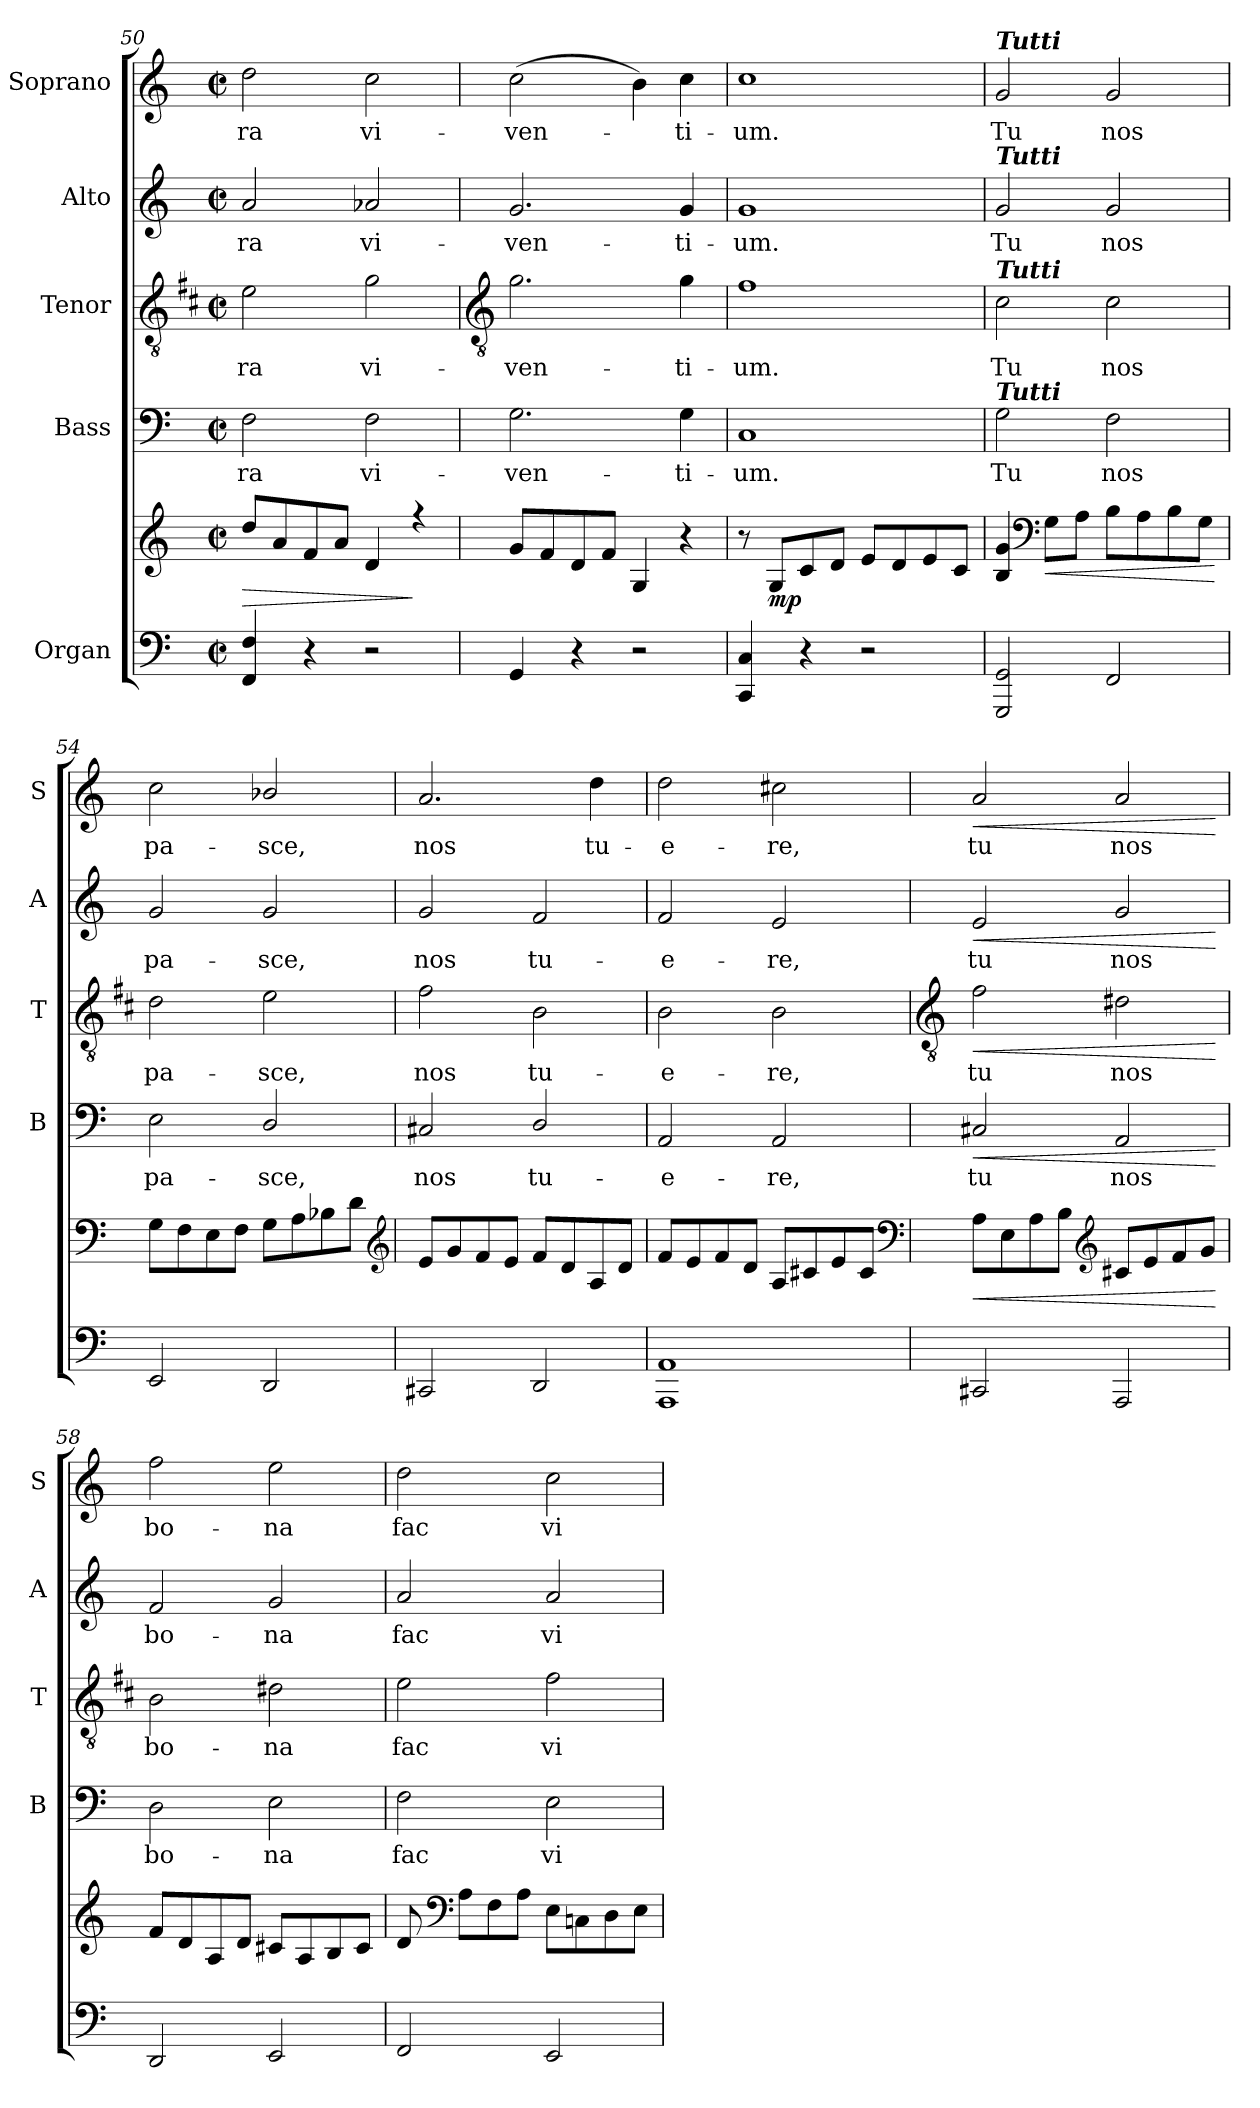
**kern	**kern	**dynam	**kern	**text	**dynam	**kern	**text	**dynam	**kern	**text	**dynam	**kern	**text	**dynam
*part5	*part5	*part5	*part4	*part4	*part4	*part3	*part3	*part3	*part2	*part2	*part2	*part1	*part1	*part1
*staff6	*staff5	*staff5/6	*staff4	*staff4	*staff4	*staff3	*staff3	*staff3	*staff2	*staff2	*staff2	*staff1	*staff1	*staff1
*I"Organ	*	*	*I"Bass	*	*	*I"Tenor	*	*	*I"Alto	*	*	*I"Soprano	*	*
*	*	*	*I'B	*	*	*I'T	*	*	*I'A	*	*	*I'S	*	*
*clefF4	*clefG2	*	*clefF4	*	*	*clefGv2	*	*	*clefG2	*	*	*clefG2	*	*
*	*	*	*	*	*	*ITrd1c2	*	*	*	*	*	*	*	*
*k[]	*k[]	*	*k[]	*	*	*k[]	*	*	*k[]	*	*	*k[]	*	*
*C:	*C:	*	*C:	*	*	*C:	*	*	*C:	*	*	*C:	*	*
*M2/2	*M2/2	*	*M2/2	*	*	*M2/2	*	*	*M2/2	*	*	*M2/2	*	*
*met(c|)	*met(c|)	*	*met(c|)	*	*	*met(c|)	*	*	*met(c|)	*	*	*met(c|)	*	*
=50	=50	=50	=50	=50	=50	=50	=50	=50	=50	=50	=50	=50	=50	=50
!	!	!LO:HP:b	!	!LO:LY:b	!	!	!LO:LY:b	!	!	!LO:LY:b	!	!	!LO:LY:b	!
*	*^	*	*	*	*	*	*	*	*	*	*	*	*	*
4FF 4F	8ddL	1ryy	>	2F	-ra	.	2d	-ra	.	2a	-ra	.	2dd	-ra	.
.	8a	.	.	.	.	.	.	.	.	.	.	.	.	.	.
4r	8f	.	.	.	.	.	.	.	.	.	.	.	.	.	.
.	8aJ	.	.	.	.	.	.	.	.	.	.	.	.	.	.
!	!	!	!	!	!LO:LY:b	!	!	!LO:LY:b	!	!	!LO:LY:b	!	!	!LO:LY:b	!
2r	4d	.	.	2F	vi-	.	2f	vi-	.	2a-X	vi-	.	2cc	vi-	.
.	4r	.	]	.	.	.	.	.	.	.	.	.	.	.	.
*	*v	*v	*	*	*	*	*	*	*	*	*	*	*	*	*
!!LO:LB:g=z
=51	=51	=51	=51	=51	=51	=51	=51	=51	=51	=51	=51	=51	=51	=51
*	*	*	*	*	*	*clefGv2	*	*	*	*	*	*	*	*
!	!	!	!	!LO:LY:b	!	!	!LO:LY:b	!	!	!LO:LY:b	!	!	!LO:LY:b	!
4GG	8gL	.	2.G	-ven-	.	2.f	-ven-	.	2.g	-ven-	.	(>2cc	-ven-	.
.	8f	.	.	.	.	.	.	.	.	.	.	.	.	.
4r	8d	.	.	.	.	.	.	.	.	.	.	.	.	.
.	8fJ	.	.	.	.	.	.	.	.	.	.	.	.	.
2r	4G	.	.	.	.	.	.	.	.	.	.	4b)	.	.
!	!	!	!	!LO:LY:b	!	!	!LO:LY:b	!	!	!LO:LY:b	!	!	!LO:LY:b	!
.	4r	.	4G	-ti-	.	4f	-ti-	.	4g	-ti-	.	4cc	ti-	.
=52	=52	=52	=52	=52	=52	=52	=52	=52	=52	=52	=52	=52	=52	=52
!	!	!	!	!LO:LY:b	!	!	!LO:LY:b	!	!	!LO:LY:b	!	!	!LO:LY:b	!
4CC 4C	8r	.	1C	-um.	.	1e	-um.	.	1g	-um.	.	1cc	-um.	.
!	!	!LO:DY:b	!	!	!	!	!	!	!	!	!	!	!	!
.	8GL	mp	.	.	.	.	.	.	.	.	.	.	.	.
4r	8c	.	.	.	.	.	.	.	.	.	.	.	.	.
.	8dJ	.	.	.	.	.	.	.	.	.	.	.	.	.
2r	8eL	.	.	.	.	.	.	.	.	.	.	.	.	.
.	8d	.	.	.	.	.	.	.	.	.	.	.	.	.
.	8e	.	.	.	.	.	.	.	.	.	.	.	.	.
.	8cJ	.	.	.	.	.	.	.	.	.	.	.	.	.
=53	=53	=53	=53	=53	=53	=53	=53	=53	=53	=53	=53	=53	=53	=53
!	!	!	!	!	!	!	!	!	!	!	!	!LO:TX:a:Bi:t=Tutti	!	!
!	!	!	!	!	!	!	!	!	!LO:TX:a:Bi:t=Tutti	!	!	!	!	!
!	!	!	!	!	!	!LO:TX:a:Bi:t=Tutti	!	!	!	!	!	!	!	!
!	!	!	!LO:TX:a:Bi:t=Tutti	!	!	!	!	!	!	!	!	!	!	!
!	!	!	!	!LO:LY:b	!	!	!LO:LY:b	!	!	!LO:LY:b	!	!	!LO:LY:b	!
2GGG 2GG	4B 4g	.	2G	Tu	.	2B	Tu	.	2g	Tu	.	2g	Tu	.
*	*clefF4	*	*	*	*	*	*	*	*	*	*	*	*	*
!	!	!LO:HP:b	!	!	!	!	!	!	!	!	!	!	!	!
.	8GL	<	.	.	.	.	.	.	.	.	.	.	.	.
.	8AJ	.	.	.	.	.	.	.	.	.	.	.	.	.
!	!	!	!	!LO:LY:b	!	!	!LO:LY:b	!	!	!LO:LY:b	!	!	!LO:LY:b	!
2FF	8BL	.	2F	nos	.	2B	nos	.	2g	nos	.	2g	nos	.
.	8A	.	.	.	.	.	.	.	.	.	.	.	.	.
.	8B	.	.	.	.	.	.	.	.	.	.	.	.	.
.	8GJ	.	.	.	.	.	.	.	.	.	.	.	.	.
.	.	[	.	.	.	.	.	.	.	.	.	.	.	.
=54	=54	=54	=54	=54	=54	=54	=54	=54	=54	=54	=54	=54	=54	=54
!	!	!	!	!LO:LY:b	!	!	!LO:LY:b	!	!	!LO:LY:b	!	!	!LO:LY:b	!
2EE	8GL	.	2E	pa-	.	2c	pa-	.	2g	pa-	.	2cc	pa-	.
.	8F	.	.	.	.	.	.	.	.	.	.	.	.	.
.	8E	.	.	.	.	.	.	.	.	.	.	.	.	.
.	8FJ	.	.	.	.	.	.	.	.	.	.	.	.	.
!	!	!	!	!LO:LY:b	!	!	!LO:LY:b	!	!	!LO:LY:b	!	!	!LO:LY:b	!
2DD	8GL	.	2D/	-sce,	.	2d	-sce,	.	2g	-sce,	.	2b-X/	-sce,	.
.	8A	.	.	.	.	.	.	.	.	.	.	.	.	.
.	8B-X	.	.	.	.	.	.	.	.	.	.	.	.	.
.	8dJ	.	.	.	.	.	.	.	.	.	.	.	.	.
*	*clefG2	*	*	*	*	*	*	*	*	*	*	*	*	*
=55	=55	=55	=55	=55	=55	=55	=55	=55	=55	=55	=55	=55	=55	=55
!	!	!	!	!LO:LY:b	!	!	!LO:LY:b	!	!	!LO:LY:b	!	!	!LO:LY:b	!
2CC#X	8eL	.	2C#X	nos	.	2e	nos	.	2g	nos	.	2.a	nos	.
.	8g	.	.	.	.	.	.	.	.	.	.	.	.	.
.	8f	.	.	.	.	.	.	.	.	.	.	.	.	.
.	8eJ	.	.	.	.	.	.	.	.	.	.	.	.	.
!	!	!	!	!LO:LY:b	!	!	!LO:LY:b	!	!	!LO:LY:b	!	!	!	!
2DD	8fL	.	2D/	tu-	.	2A	tu-	.	2f	tu-	.	.	.	.
.	8d	.	.	.	.	.	.	.	.	.	.	.	.	.
!	!	!	!	!	!	!	!	!	!	!	!	!	!LO:LY:b	!
.	8A	.	.	.	.	.	.	.	.	.	.	4dd	tu-	.
.	8dJ	.	.	.	.	.	.	.	.	.	.	.	.	.
=56	=56	=56	=56	=56	=56	=56	=56	=56	=56	=56	=56	=56	=56	=56
!	!	!	!	!LO:LY:b	!	!	!LO:LY:b	!	!	!LO:LY:b	!	!	!LO:LY:b	!
1AAA 1AA	8fL	.	2AA	-e-	.	2A	-e-	.	2f	-e-	.	2dd	-e-	.
.	8e	.	.	.	.	.	.	.	.	.	.	.	.	.
.	8f	.	.	.	.	.	.	.	.	.	.	.	.	.
.	8dJ	.	.	.	.	.	.	.	.	.	.	.	.	.
!	!	!	!	!LO:LY:b	!	!	!LO:LY:b	!	!	!LO:LY:b	!	!	!LO:LY:b	!
.	8AL	.	2AA	-re,	.	2A	-re,	.	2e	-re,	.	2cc#X	-re,	.
.	8c#X	.	.	.	.	.	.	.	.	.	.	.	.	.
.	8e	.	.	.	.	.	.	.	.	.	.	.	.	.
.	8c#J	.	.	.	.	.	.	.	.	.	.	.	.	.
*	*clefF4	*	*	*	*	*	*	*	*	*	*	*	*	*
!!LO:LB:g=z
=57	=57	=57	=57	=57	=57	=57	=57	=57	=57	=57	=57	=57	=57	=57
*	*	*	*	*	*	*clefGv2	*	*	*	*	*	*	*	*
!	!	!LO:HP:b	!	!LO:LY:b	!LO:HP:b	!	!LO:LY:b	!LO:HP:b	!	!LO:LY:b	!LO:HP:b	!	!LO:LY:b	!LO:HP:b
2CC#X	8AL	<	2C#X	tu	<	2e	tu	<	2e	tu	<	2a	tu	<
.	8E	.	.	.	.	.	.	.	.	.	.	.	.	.
.	8A	.	.	.	.	.	.	.	.	.	.	.	.	.
.	8BJ	.	.	.	.	.	.	.	.	.	.	.	.	.
*	*clefG2	*	*	*	*	*	*	*	*	*	*	*	*	*
!	!	!	!	!LO:LY:b	!	!	!LO:LY:b	!	!	!LO:LY:b	!	!	!LO:LY:b	!
2AAA	8c#XL	.	2AA	nos	.	2c#X	nos	.	2g	nos	.	2a	nos	.
.	8e	.	.	.	.	.	.	.	.	.	.	.	.	.
.	8f	.	.	.	.	.	.	.	.	.	.	.	.	.
.	8gJ	.	.	.	.	.	.	.	.	.	.	.	.	.
.	.	[	.	.	[	.	.	[	.	.	[	.	.	[
=58	=58	=58	=58	=58	=58	=58	=58	=58	=58	=58	=58	=58	=58	=58
!	!	!	!	!LO:LY:b	!	!	!LO:LY:b	!	!	!LO:LY:b	!	!	!LO:LY:b	!
2DD	8fL	.	2D	bo-	.	2A	bo-	.	2f	bo-	.	2ff	bo-	.
.	8d	.	.	.	.	.	.	.	.	.	.	.	.	.
.	8A	.	.	.	.	.	.	.	.	.	.	.	.	.
.	8dJ	.	.	.	.	.	.	.	.	.	.	.	.	.
!	!	!	!	!LO:LY:b	!	!	!LO:LY:b	!	!	!LO:LY:b	!	!	!LO:LY:b	!
2EE	8c#XL	.	2E	-na	.	2c#X	-na	.	2g	-na	.	2ee	-na	.
.	8A	.	.	.	.	.	.	.	.	.	.	.	.	.
.	8B	.	.	.	.	.	.	.	.	.	.	.	.	.
.	8c#J	.	.	.	.	.	.	.	.	.	.	.	.	.
=59	=59	=59	=59	=59	=59	=59	=59	=59	=59	=59	=59	=59	=59	=59
!	!	!	!	!LO:LY:b	!	!	!LO:LY:b	!	!	!LO:LY:b	!	!	!LO:LY:b	!
2FF	8d	.	2F	fac	.	2d	fac	.	2a	fac	.	2dd	fac	.
*	*clefF4	*	*	*	*	*	*	*	*	*	*	*	*	*
.	8AL	.	.	.	.	.	.	.	.	.	.	.	.	.
.	8F	.	.	.	.	.	.	.	.	.	.	.	.	.
.	8AJ	.	.	.	.	.	.	.	.	.	.	.	.	.
!	!	!	!	!LO:LY:b	!	!	!LO:LY:b	!	!	!LO:LY:b	!	!	!LO:LY:b	!
2EE	8EL	.	2E	vi-	.	2e	vi-	.	2a	vi-	.	2cc	vi-	.
.	8Cn	.	.	.	.	.	.	.	.	.	.	.	.	.
.	8D	.	.	.	.	.	.	.	.	.	.	.	.	.
.	8EJ	.	.	.	.	.	.	.	.	.	.	.	.	.
=	=	=	=	=	=	=	=	=	=	=	=	=	=	=
*-	*-	*-	*-	*-	*-	*-	*-	*-	*-	*-	*-	*-	*-	*-
